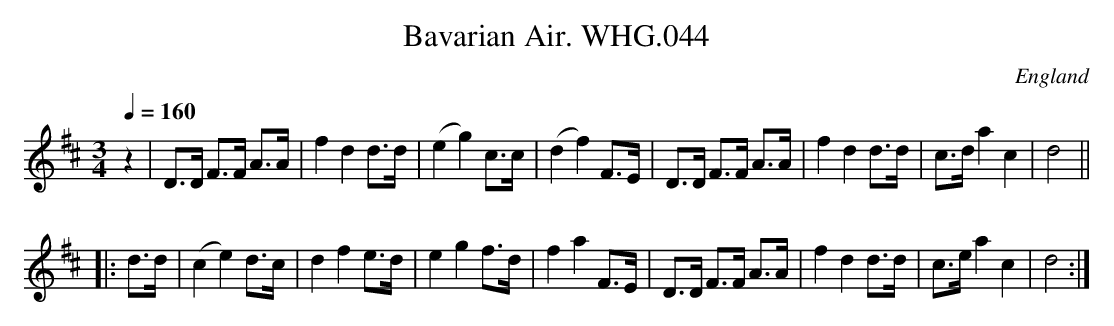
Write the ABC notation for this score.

X:1
T:Bavarian Air. WHG.044
L:1/8
M:3/4
O:England
Q:1/4=160
K:D
z2|D>D F>F A>A|f2d2 d>d|(e2g2) c>c|(d2f2) F>E|\
D>D F>F A>A|f2d2 d>d|c>da2 c2|d4||
|:d>d|(c2e2) d>c|d2f2 e>d|e2g2 f>d|f2a2 F>E|\
D>D F>F A>A|f2d2 d>d|c>ea2 c2|d4:|
